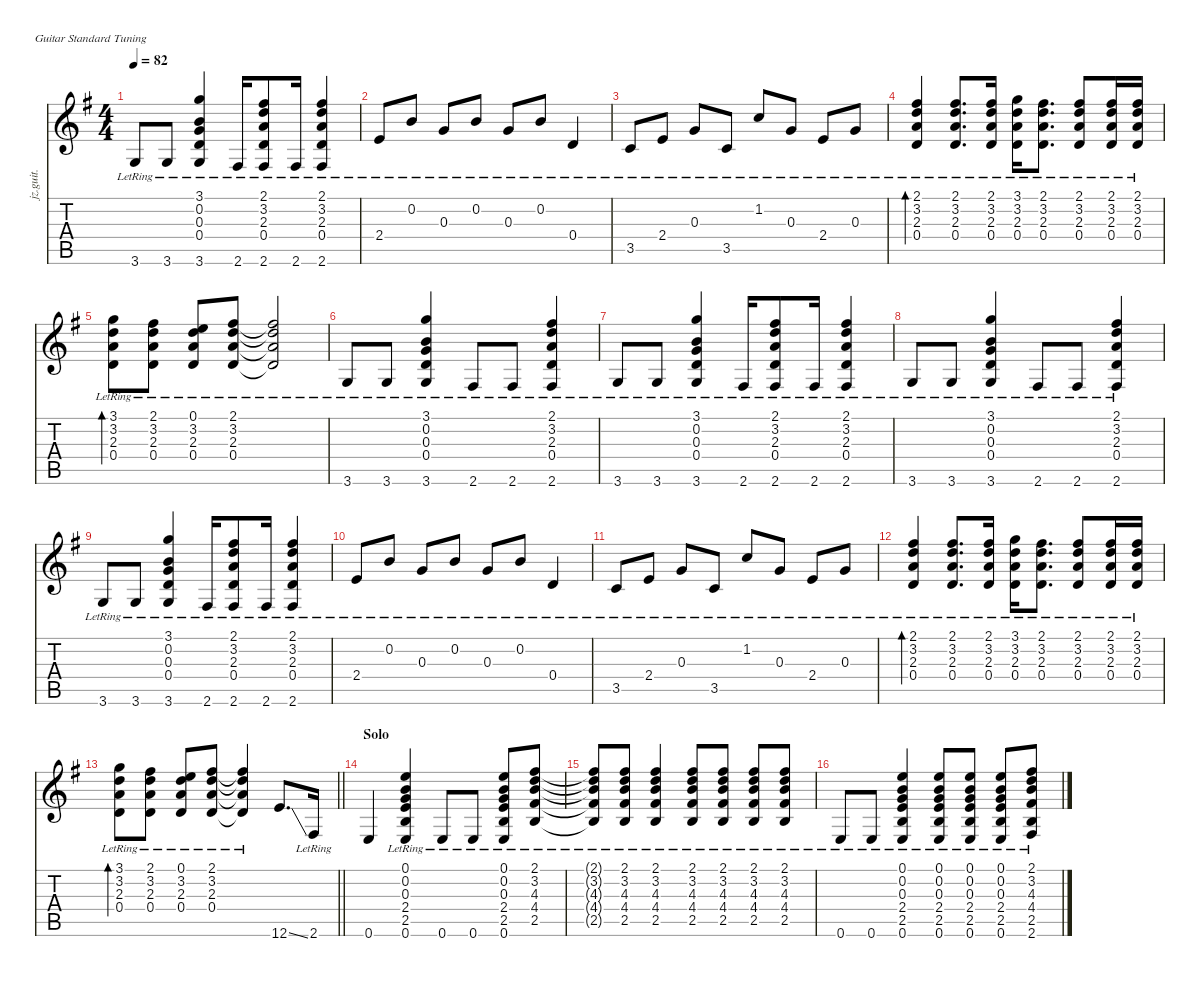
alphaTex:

\defaultSystemsLayout 4
\hideDynamics
\bracketExtendMode nobrackets
\track ("Guitar electric" "jz.guit.") {instrument electricguitarjazz}
\staff {score tabs}
\tuning (E4 B3 G3 D3 A2 E2)
\ts (4 4)
\tempo 82
\clef g2
\ks eminor
3.6{lr acc forcenatural}.8{dy mf} 3.6{lr acc forcenatural}.8 (3.1{lr acc forcenatural} 0.2{lr acc forcenatural} 0.3{lr acc forcenatural} 0.4{lr acc forcenatural} 3.6{lr acc forcenatural}).4 2.6{lr acc #}.16 (2.1{lr acc #} 3.2{lr acc forcenatural} 2.3{lr acc forcenatural} 0.4{lr acc forcenatural} 2.6{lr acc #}).8 2.6{lr acc #}.16 (2.1{lr acc #} 3.2{lr acc forcenatural} 2.3{lr acc forcenatural} 0.4{lr acc forcenatural} 2.6{lr acc #}).4 |
2.4{lr acc forcenatural}.8 0.2{lr acc forcenatural}.8 0.3{lr acc forcenatural}.8 0.2{lr acc forcenatural}.8 0.3{lr acc forcenatural}.8 0.2{lr acc forcenatural}.8 0.4{lr acc forcenatural}.4 |
3.5{lr acc forcenatural}.8 2.4{lr acc forcenatural}.8 0.3{lr acc forcenatural}.8 3.5{lr acc forcenatural}.8 1.2{lr acc forcenatural}.8 0.3{lr acc forcenatural}.8 2.4{lr acc forcenatural}.8 0.3{lr acc forcenatural}.8 |
(2.1{lr acc #} 3.2{lr acc forcenatural} 2.3{lr acc forcenatural} 0.4{lr acc forcenatural}).4{bd 120} (2.1{lr acc #} 3.2{lr acc forcenatural} 2.3{lr acc forcenatural} 0.4{lr acc forcenatural}).8{d} (2.1{lr acc #} 3.2{lr acc forcenatural} 2.3{lr acc forcenatural} 0.4{lr acc forcenatural}).16 (3.1{lr acc forcenatural} 3.2{lr acc forcenatural} 2.3{lr acc forcenatural} 0.4{lr acc forcenatural}).16 (2.1{lr acc #} 3.2{lr acc forcenatural} 2.3{lr acc forcenatural} 0.4{lr acc forcenatural}).8{d} (2.1{lr acc #} 3.2{lr acc forcenatural} 2.3{lr acc forcenatural} 0.4{lr acc forcenatural}).8 (2.1{lr acc #} 3.2{lr acc forcenatural} 2.3{lr acc forcenatural} 0.4{lr acc forcenatural}).16 (2.1{lr acc #} 3.2{lr acc forcenatural} 2.3{lr acc forcenatural} 0.4{lr acc forcenatural}).16 |
(3.1{lr acc forcenatural} 3.2{lr acc forcenatural} 2.3{lr acc forcenatural} 0.4{lr acc forcenatural}).8{bd 60} (2.1{lr acc #} 3.2{lr acc forcenatural} 2.3{lr acc forcenatural} 0.4{lr acc forcenatural}).8 (0.1{lr acc forcenatural} 3.2{lr acc forcenatural} 2.3{lr acc forcenatural} 0.4{lr acc forcenatural}).8 (2.1{lr acc #} 3.2{lr acc forcenatural} 2.3{lr acc forcenatural} 0.4{lr acc forcenatural}).8 (2.1{lr t acc #} 3.2{lr t acc forcenatural} 2.3{lr t acc forcenatural} 0.4{lr t acc forcenatural}).2 |
3.6{lr acc forcenatural}.8 3.6{lr acc forcenatural}.8 (3.1{lr acc forcenatural} 0.2{lr acc forcenatural} 0.3{lr acc forcenatural} 0.4{lr acc forcenatural} 3.6{lr acc forcenatural}).4 2.6{lr acc #}.8 2.6{lr acc #}.8 (2.1{lr acc #} 3.2{lr acc forcenatural} 2.3{lr acc forcenatural} 0.4{lr acc forcenatural} 2.6{lr acc #}).4 |
3.6{lr acc forcenatural}.8 3.6{lr acc forcenatural}.8 (3.1{lr acc forcenatural} 0.2{lr acc forcenatural} 0.3{lr acc forcenatural} 0.4{lr acc forcenatural} 3.6{lr acc forcenatural}).4 2.6{lr acc #}.16 (2.1{lr acc #} 3.2{lr acc forcenatural} 2.3{lr acc forcenatural} 0.4{lr acc forcenatural} 2.6{lr acc #}).8 2.6{lr acc #}.16 (2.1{lr acc #} 3.2{lr acc forcenatural} 2.3{lr acc forcenatural} 0.4{lr acc forcenatural} 2.6{lr acc #}).4 |
3.6{lr acc forcenatural}.8 3.6{lr acc forcenatural}.8 (3.1{lr acc forcenatural} 0.2{lr acc forcenatural} 0.3{lr acc forcenatural} 0.4{lr acc forcenatural} 3.6{lr acc forcenatural}).4 2.6{lr acc #}.8 2.6{lr acc #}.8 (2.1{lr acc #} 3.2{lr acc forcenatural} 2.3{lr acc forcenatural} 0.4{lr acc forcenatural} 2.6{lr acc #}).4 |
3.6{lr acc forcenatural}.8 3.6{lr acc forcenatural}.8 (3.1{lr acc forcenatural} 0.2{lr acc forcenatural} 0.3{lr acc forcenatural} 0.4{lr acc forcenatural} 3.6{lr acc forcenatural}).4 2.6{lr acc #}.16 (2.1{lr acc #} 3.2{lr acc forcenatural} 2.3{lr acc forcenatural} 0.4{lr acc forcenatural} 2.6{lr acc #}).8 2.6{lr acc #}.16 (2.1{lr acc #} 3.2{lr acc forcenatural} 2.3{lr acc forcenatural} 0.4{lr acc forcenatural} 2.6{lr acc #}).4 |
2.4{lr acc forcenatural}.8 0.2{lr acc forcenatural}.8 0.3{lr acc forcenatural}.8 0.2{lr acc forcenatural}.8 0.3{lr acc forcenatural}.8 0.2{lr acc forcenatural}.8 0.4{lr acc forcenatural}.4 |
3.5{lr acc forcenatural}.8 2.4{lr acc forcenatural}.8 0.3{lr acc forcenatural}.8 3.5{lr acc forcenatural}.8 1.2{lr acc forcenatural}.8 0.3{lr acc forcenatural}.8 2.4{lr acc forcenatural}.8 0.3{lr acc forcenatural}.8 |
(2.1{lr acc #} 3.2{lr acc forcenatural} 2.3{lr acc forcenatural} 0.4{lr acc forcenatural}).4{bd 120} (2.1{lr acc #} 3.2{lr acc forcenatural} 2.3{lr acc forcenatural} 0.4{lr acc forcenatural}).8{d} (2.1{lr acc #} 3.2{lr acc forcenatural} 2.3{lr acc forcenatural} 0.4{lr acc forcenatural}).16 (3.1{lr acc forcenatural} 3.2{lr acc forcenatural} 2.3{lr acc forcenatural} 0.4{lr acc forcenatural}).16 (2.1{lr acc #} 3.2{lr acc forcenatural} 2.3{lr acc forcenatural} 0.4{lr acc forcenatural}).8{d} (2.1{lr acc #} 3.2{lr acc forcenatural} 2.3{lr acc forcenatural} 0.4{lr acc forcenatural}).8 (2.1{lr acc #} 3.2{lr acc forcenatural} 2.3{lr acc forcenatural} 0.4{lr acc forcenatural}).16 (2.1{lr acc #} 3.2{lr acc forcenatural} 2.3{lr acc forcenatural} 0.4{lr acc forcenatural}).16 |
\barLineRight lightlight
(3.1{lr acc forcenatural} 3.2{lr acc forcenatural} 2.3{lr acc forcenatural} 0.4{lr acc forcenatural}).8{bd 120} (2.1{lr acc #} 3.2{lr acc forcenatural} 2.3{lr acc forcenatural} 0.4{lr acc forcenatural}).8 (0.1{lr acc forcenatural} 3.2{lr acc forcenatural} 2.3{lr acc forcenatural} 0.4{lr acc forcenatural}).8 (2.1{lr acc #} 3.2{lr acc forcenatural} 2.3{lr acc forcenatural} 0.4{lr acc forcenatural}).8 (2.1{lr t acc #} 3.2{lr t acc forcenatural} 2.3{lr t acc forcenatural} 0.4{lr t acc forcenatural}).4 12.6{ss acc forcenatural}.8{d dy f} 2.6{lr acc #}.16{dy ppp} |
\section ("" "Solo")
0.6{acc forcenatural}.4{dy mf} (0.1{lr acc forcenatural} 0.2{lr acc forcenatural} 0.3{lr acc forcenatural} 2.4{lr acc forcenatural} 2.5{lr acc forcenatural} 0.6{lr acc forcenatural}).4 0.6{lr acc forcenatural}.8 0.6{lr acc forcenatural}.8 (0.1{lr acc forcenatural} 0.2{lr acc forcenatural} 0.3{lr acc forcenatural} 2.4{lr acc forcenatural} 2.5{lr acc forcenatural} 0.6{lr acc forcenatural}).8 (2.1{lr acc #} 3.2{lr acc forcenatural} 4.3{lr acc forcenatural} 4.4{lr acc #} 2.5{lr acc forcenatural}).8 |
(2.1{lr t acc #} 3.2{lr t acc forcenatural} 4.3{lr t acc forcenatural} 4.4{lr t acc #} 2.5{lr t acc forcenatural}).8 (2.1{lr acc #} 3.2{lr acc forcenatural} 4.3{lr acc forcenatural} 4.4{lr acc #} 2.5{lr acc forcenatural}).8 (2.1{lr acc #} 3.2{lr acc forcenatural} 4.3{lr acc forcenatural} 4.4{lr acc #} 2.5{lr acc forcenatural}).4 (2.1{lr acc #} 3.2{lr acc forcenatural} 4.3{lr acc forcenatural} 4.4{lr acc #} 2.5{lr acc forcenatural}).8 (2.1{lr acc #} 3.2{lr acc forcenatural} 4.3{lr acc forcenatural} 4.4{lr acc #} 2.5{lr acc forcenatural}).8 (2.1{lr acc #} 3.2{lr acc forcenatural} 4.3{lr acc forcenatural} 4.4{lr acc #} 2.5{lr acc forcenatural}).8 (2.1{lr acc #} 3.2{lr acc forcenatural} 4.3{lr acc forcenatural} 4.4{lr acc #} 2.5{lr acc forcenatural}).8 |
0.6{lr acc forcenatural}.8 0.6{lr acc forcenatural}.8 (0.1{lr acc forcenatural} 0.2{lr acc forcenatural} 0.3{lr acc forcenatural} 2.4{lr acc forcenatural} 2.5{lr acc forcenatural} 0.6{lr acc forcenatural}).4 (0.1{lr acc forcenatural} 0.2{lr acc forcenatural} 0.3{lr acc forcenatural} 2.4{lr acc forcenatural} 2.5{lr acc forcenatural} 0.6{lr acc forcenatural}).8 (0.1{lr acc forcenatural} 0.2{lr acc forcenatural} 0.3{lr acc forcenatural} 2.4{lr acc forcenatural} 2.5{lr acc forcenatural} 0.6{lr acc forcenatural}).8 (0.1{lr acc forcenatural} 0.2{lr acc forcenatural} 0.3{lr acc forcenatural} 2.4{lr acc forcenatural} 2.5{lr acc forcenatural} 0.6{lr acc forcenatural}).8 (2.1{lr acc #} 3.2{lr acc forcenatural} 4.3{lr acc forcenatural} 4.4{lr acc #} 2.5{lr acc forcenatural} 2.6{lr acc #}).8
